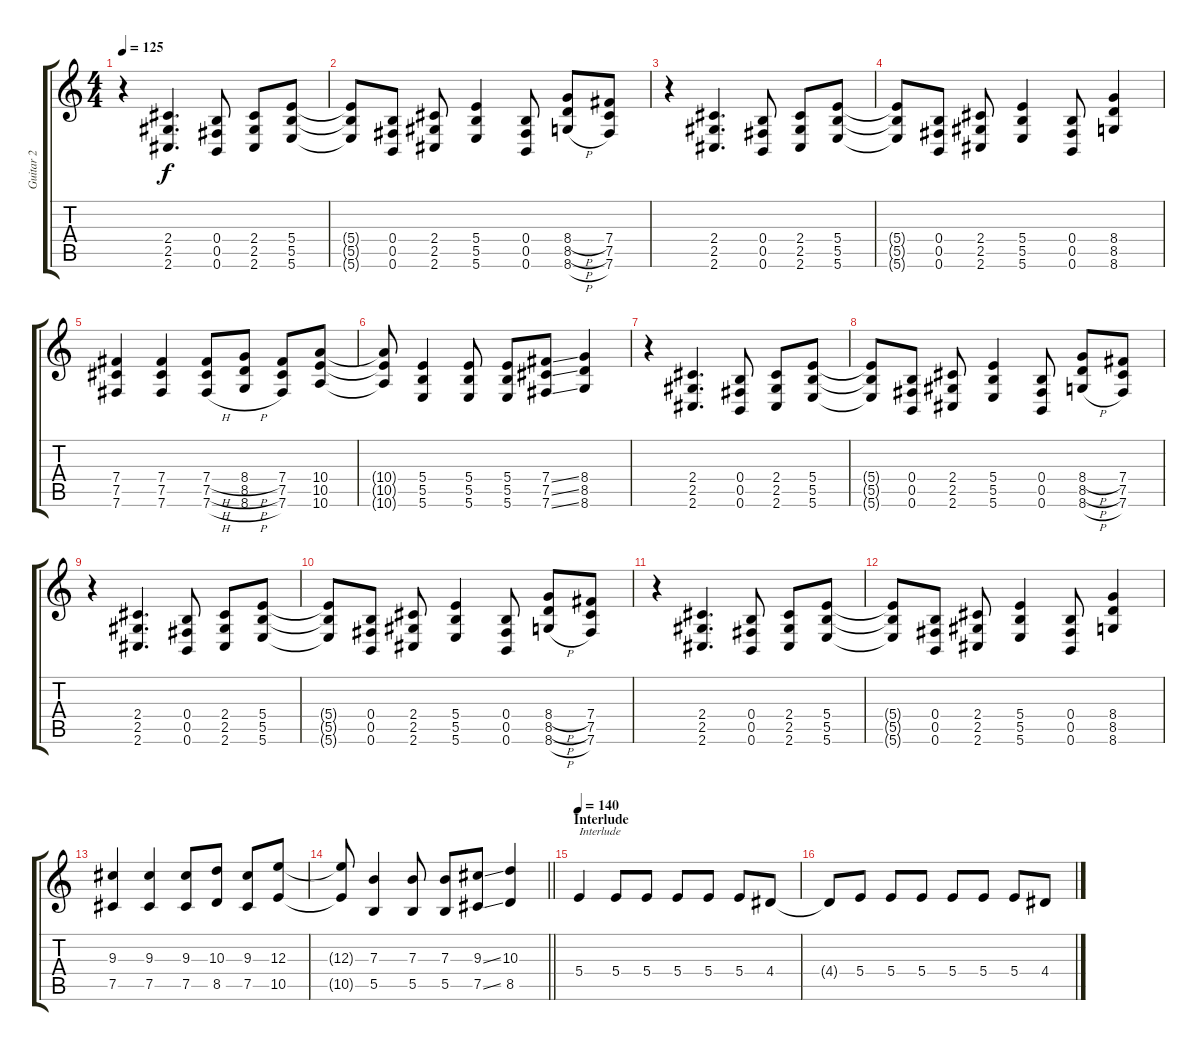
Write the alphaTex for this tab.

\track ("Guitar 2" "Guitar 2") {instrument distortionguitar}
\staff {score tabs}
\tuning (Db4 Ab3 E3 B2 Gb2 B1) {hide}
\ts (4 4)
\tempo 125
\clef g2
\ks c
r.4{dy f} (2.4 2.5 2.6).4{d} (0.4 0.5 0.6).8 (2.4 2.5 2.6).8 (5.4 5.5 5.6).8 |
(5.4{t} 5.5{t} 5.6{t}).8 (0.4 0.5 0.6).8 (2.4 2.5 2.6).8 (5.4 5.5 5.6).4 (0.4 0.5 0.6).8 (8.4{h} 8.5{h} 8.6{h}).8 (7.4 7.5 7.6).8 |
r.4 (2.4 2.5 2.6).4{d} (0.4 0.5 0.6).8 (2.4 2.5 2.6).8 (5.4 5.5 5.6).8 |
(5.4{t} 5.5{t} 5.6{t}).8 (0.4 0.5 0.6).8 (2.4 2.5 2.6).8 (5.4 5.5 5.6).4 (0.4 0.5 0.6).8 (8.4 8.5 8.6).4 |
(7.4 7.5 7.6).4 (7.4 7.5 7.6).4 (7.4{h} 7.5{h} 7.6{h}).8 (8.4{h} 8.5{h} 8.6{h}).8 (7.4 7.5 7.6).8 (10.4 10.5 10.6).8 |
(10.4{t} 10.5{t} 10.6{t}).8 (5.4 5.5 5.6).4 (5.4 5.5 5.6).8 (5.4 5.5 5.6).8 (7.4{ss} 7.5{ss} 7.6{ss}).8 (8.4 8.5 8.6).4 |
r.4 (2.4 2.5 2.6).4{d} (0.4 0.5 0.6).8 (2.4 2.5 2.6).8 (5.4 5.5 5.6).8 |
(5.4{t} 5.5{t} 5.6{t}).8 (0.4 0.5 0.6).8 (2.4 2.5 2.6).8 (5.4 5.5 5.6).4 (0.4 0.5 0.6).8 (8.4{h} 8.5{h} 8.6{h}).8 (7.4 7.5 7.6).8 |
r.4 (2.4 2.5 2.6).4{d} (0.4 0.5 0.6).8 (2.4 2.5 2.6).8 (5.4 5.5 5.6).8 |
(5.4{t} 5.5{t} 5.6{t}).8 (0.4 0.5 0.6).8 (2.4 2.5 2.6).8 (5.4 5.5 5.6).4 (0.4 0.5 0.6).8 (8.4{h} 8.5{h} 8.6{h}).8 (7.4 7.5 7.6).8 |
r.4 (2.4 2.5 2.6).4{d} (0.4 0.5 0.6).8 (2.4 2.5 2.6).8 (5.4 5.5 5.6).8 |
(5.4{t} 5.5{t} 5.6{t}).8 (0.4 0.5 0.6).8 (2.4 2.5 2.6).8 (5.4 5.5 5.6).4 (0.4 0.5 0.6).8 (8.4 8.5 8.6).4 |
(9.3 7.5).4 (9.3 7.5).4 (9.3 7.5).8 (10.3 8.5).8 (9.3 7.5).8 (12.3 10.5).8 |
\barLineRight lightlight
(12.3{t} 10.5{t}).8 (7.3 5.5).4 (7.3 5.5).8 (7.3 5.5).8 (9.3{ss} 7.5{ss}).8 (10.3 8.5).4 |
\section ("" "Interlude")
\tempo 140
5.4.4{txt "Interlude"} 5.4.8 5.4.8 5.4.8 5.4.8 5.4.8 4.4.8 |
4.4{t}.8 5.4.8 5.4.8 5.4.8 5.4.8 5.4.8 5.4.8 4.4.8
